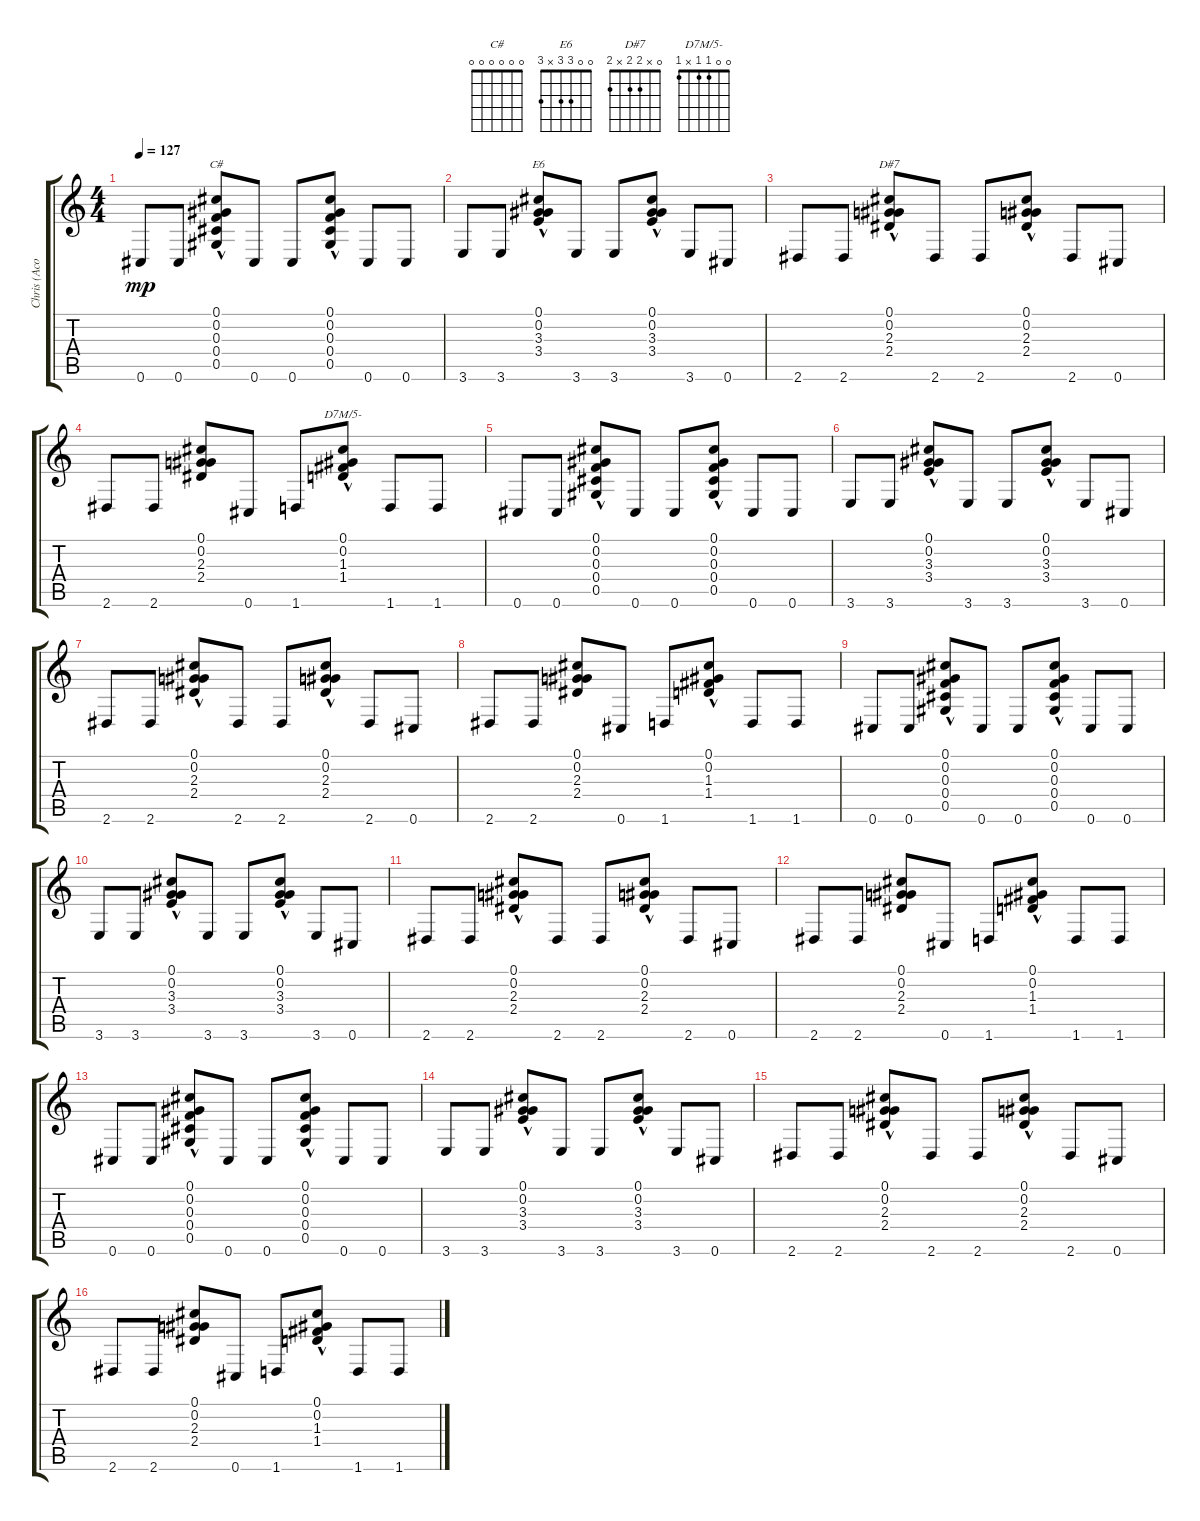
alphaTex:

\track ("Chris (Acoustic) Tune C#,G#,C#,F,G#,C#" "Chris (Aco") {instrument acousticguitarsteel}
\staff {score tabs}
\tuning (Db4 Ab3 F3 Db3 Ab2 Db2) {hide}
\chord ("C#" 0 0 0 0 0 0)
\chord ("E6" 0 0 3 3 x 3)
\chord ("D#7" 0 x 2 2 x 2)
\chord ("D7M/5-" 0 0 1 1 x 1)
\ts (4 4)
\tempo 127
\clef g2
\ks c
0.6.8{dy mp instrument acousticguitarsteel} 0.6.8 (0.1{hac} 0.2{hac} 0.3{hac} 0.4{hac} 0.5).8{ch "C#"} 0.6.8 0.6.8 (0.1{hac} 0.2{hac} 0.3{hac} 0.4{hac} 0.5).8 0.6.8 0.6.8 |
3.6.8 3.6.8 (0.1{hac} 0.2{hac} 3.3{hac} 3.4{hac}).8{ch "E6"} 3.6.8 3.6.8 (0.1{hac} 0.2{hac} 3.3{hac} 3.4{hac}).8 3.6.8 0.6.8 |
2.6.8 2.6.8 (0.1{hac} 0.2{hac} 2.3{hac} 2.4{hac}).8{ch "D#7"} 2.6.8 2.6.8 (0.1{hac} 0.2{hac} 2.3{hac} 2.4{hac}).8 2.6.8 0.6.8 |
2.6.8 2.6.8 (0.1 0.2 2.3 2.4).8 0.6.8 1.6.8 (0.1{hac} 0.2{hac} 1.3{hac} 1.4).8{ch "D7M/5-"} 1.6.8 1.6.8 |
0.6.8 0.6.8 (0.1{hac} 0.2{hac} 0.3{hac} 0.4{hac} 0.5).8 0.6.8 0.6.8 (0.1{hac} 0.2{hac} 0.3{hac} 0.4{hac} 0.5).8 0.6.8 0.6.8 |
3.6.8 3.6.8 (0.1{hac} 0.2{hac} 3.3{hac} 3.4{hac}).8 3.6.8 3.6.8 (0.1{hac} 0.2{hac} 3.3{hac} 3.4{hac}).8 3.6.8 0.6.8 |
2.6.8 2.6.8 (0.1{hac} 0.2{hac} 2.3{hac} 2.4{hac}).8 2.6.8 2.6.8 (0.1{hac} 0.2{hac} 2.3{hac} 2.4{hac}).8 2.6.8 0.6.8 |
2.6.8 2.6.8 (0.1 0.2 2.3 2.4).8 0.6.8 1.6.8 (0.1{hac} 0.2{hac} 1.3{hac} 1.4).8 1.6.8 1.6.8 |
0.6.8 0.6.8 (0.1{hac} 0.2{hac} 0.3{hac} 0.4{hac} 0.5).8 0.6.8 0.6.8 (0.1{hac} 0.2{hac} 0.3{hac} 0.4{hac} 0.5).8 0.6.8 0.6.8 |
3.6.8 3.6.8 (0.1{hac} 0.2{hac} 3.3{hac} 3.4{hac}).8 3.6.8 3.6.8 (0.1{hac} 0.2{hac} 3.3{hac} 3.4{hac}).8 3.6.8 0.6.8 |
2.6.8 2.6.8 (0.1{hac} 0.2{hac} 2.3{hac} 2.4{hac}).8 2.6.8 2.6.8 (0.1{hac} 0.2{hac} 2.3{hac} 2.4{hac}).8 2.6.8 0.6.8 |
2.6.8 2.6.8 (0.1 0.2 2.3 2.4).8 0.6.8 1.6.8 (0.1{hac} 0.2{hac} 1.3{hac} 1.4).8 1.6.8 1.6.8 |
0.6.8 0.6.8 (0.1{hac} 0.2{hac} 0.3{hac} 0.4{hac} 0.5).8 0.6.8 0.6.8 (0.1{hac} 0.2{hac} 0.3{hac} 0.4{hac} 0.5).8 0.6.8 0.6.8 |
3.6.8 3.6.8 (0.1{hac} 0.2{hac} 3.3{hac} 3.4{hac}).8 3.6.8 3.6.8 (0.1{hac} 0.2{hac} 3.3{hac} 3.4{hac}).8 3.6.8 0.6.8 |
2.6.8 2.6.8 (0.1{hac} 0.2{hac} 2.3{hac} 2.4{hac}).8 2.6.8 2.6.8 (0.1{hac} 0.2{hac} 2.3{hac} 2.4{hac}).8 2.6.8 0.6.8 |
2.6.8 2.6.8 (0.1 0.2 2.3 2.4).8 0.6.8 1.6.8 (0.1{hac} 0.2{hac} 1.3{hac} 1.4).8 1.6.8 1.6.8
